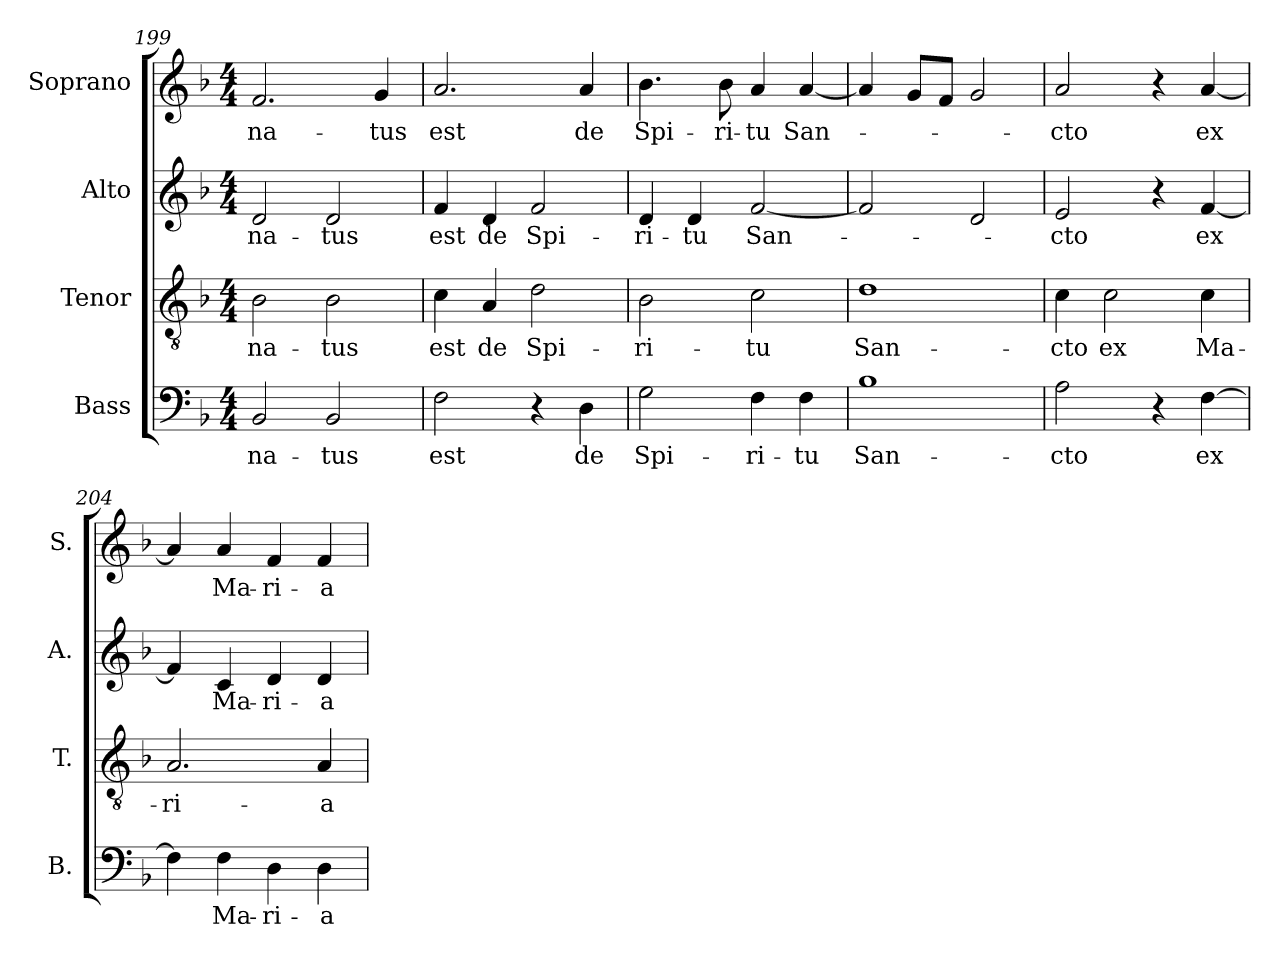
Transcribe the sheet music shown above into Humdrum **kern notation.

**kern	**text	**kern	**text	**kern	**text	**kern	**text
*part4	*part4	*part3	*part3	*part2	*part2	*part1	*part1
*staff4	*staff4	*staff3	*staff3	*staff2	*staff2	*staff1	*staff1
*I"Bass	*	*I"Tenor	*	*I"Alto	*	*I"Soprano	*
*I'B.	*	*I'T.	*	*I'A.	*	*I'S.	*
*clefF4	*	*clefGv2	*	*clefG2	*	*clefG2	*
*	*	*ITrd7c12	*	*	*	*	*
*k[b-]	*	*k[b-]	*	*k[b-]	*	*k[b-]	*
*F:	*	*F:	*	*F:	*	*F:	*
*M4/4	*	*M4/4	*	*M4/4	*	*M4/4	*
=199	=199	=199	=199	=199	=199	=199	=199
!	!LO:LY:b:color=#000000	!	!	!	!	!	!
!	!	!	!LO:LY:b:color=#000000	!	!	!	!
!	!	!	!	!	!LO:LY:b:color=#000000	!	!
!	!	!	!	!	!	!	!LO:LY:b:color=#000000
2BB-i/	-na-	2BB-i\	-na-	2di/	na-	2.fi/	-na-
!	!LO:LY:b:color=#000000	!	!	!	!	!	!
!	!	!	!LO:LY:b:color=#000000	!	!	!	!
!	!	!	!	!	!LO:LY:b:color=#000000	!	!
2BB-i/	-tus	2BB-i\	-tus	2di/	-tus	.	.
!	!	!	!	!	!	!	!LO:LY:b:color=#000000
.	.	.	.	.	.	4gi/	-tus
=200	=200	=200	=200	=200	=200	=200	=200
!	!LO:LY:b:color=#000000	!	!	!	!	!	!
!	!	!	!LO:LY:b:color=#000000	!	!	!	!
!	!	!	!	!	!LO:LY:b:color=#000000	!	!
!	!	!	!	!	!	!	!LO:LY:b:color=#000000
2Fi\	est	4Ci\	est	4fi/	est	2.ai/	est
!	!	!	!LO:LY:b:color=#000000	!	!	!	!
!	!	!	!	!	!LO:LY:b:color=#000000	!	!
.	.	4AAi/	de	4di/	de	.	.
!	!	!	!LO:LY:b:color=#000000	!	!	!	!
!	!	!	!	!	!LO:LY:b:color=#000000	!	!
4r	.	2Di\	Spi-	2fi/	Spi-	.	.
!	!LO:LY:b:color=#000000	!	!	!	!	!	!
!	!	!	!	!	!	!	!LO:LY:b:color=#000000
4Di\	de	.	.	.	.	4ai/	de
=201	=201	=201	=201	=201	=201	=201	=201
!	!LO:LY:b:color=#000000	!	!	!	!	!	!
!	!	!	!LO:LY:b:color=#000000	!	!	!	!
!	!	!	!	!	!LO:LY:b:color=#000000	!	!
!	!	!	!	!	!	!	!LO:LY:b:color=#000000
2Gi\	Spi-	2BB-i\	-ri-	4di/	-ri-	4.b-i\	Spi-
!	!	!	!	!	!LO:LY:b:color=#000000	!	!
.	.	.	.	4di/	-tu	.	.
!	!	!	!	!	!	!	!LO:LY:b:color=#000000
.	.	.	.	.	.	8b-i\	-ri-
!	!LO:LY:b:color=#000000	!	!	!	!	!	!
!	!	!	!LO:LY:b:color=#000000	!	!	!	!
!	!	!	!	!	!LO:LY:b:color=#000000	!	!
!	!	!	!	!	!	!	!LO:LY:b:color=#000000
4Fi\	-ri-	2Ci\	-tu	[2fi/	San-	4ai/	-tu
!	!LO:LY:b:color=#000000	!	!	!	!	!	!
!	!	!	!	!	!	!	!LO:LY:b:color=#000000
4Fi\	-tu	.	.	.	.	[4ai/	San-
=202	=202	=202	=202	=202	=202	=202	=202
!	!LO:LY:b:color=#000000	!	!	!	!	!	!
!	!	!	!LO:LY:b:color=#000000	!	!	!	!
1B-i	San-	1Di	San-	2fi/]	.	4ai/]	.
.	.	.	.	.	.	8gi/L	.
.	.	.	.	.	.	8fi/J	.
.	.	.	.	2di/	.	2gi/	.
=203	=203	=203	=203	=203	=203	=203	=203
!	!LO:LY:b:color=#000000	!	!	!	!	!	!
!	!	!	!LO:LY:b:color=#000000	!	!	!	!
!	!	!	!	!	!LO:LY:b:color=#000000	!	!
!	!	!	!	!	!	!	!LO:LY:b:color=#000000
2Ai\	-cto	4Ci\	-cto	2ei/	-cto	2ai/	-cto
!	!	!	!LO:LY:b:color=#000000	!	!	!	!
.	.	2Ci\	ex	.	.	.	.
4r	.	.	.	4r	.	4r	.
!	!LO:LY:b:color=#000000	!	!	!	!	!	!
!	!	!	!LO:LY:b:color=#000000	!	!	!	!
!	!	!	!	!	!LO:LY:b:color=#000000	!	!
!	!	!	!	!	!	!	!LO:LY:b:color=#000000
[4Fi\	ex	4Ci\	Ma-	[4fi/	ex	[4ai/	ex
!!LO:PB:g=z
=204	=204	=204	=204	=204	=204	=204	=204
!	!	!	!LO:LY:b:color=#000000	!	!	!	!
4Fi\]	.	2.AAi/	-ri-	4fi/]	.	4ai/]	.
!	!LO:LY:b:color=#000000	!	!	!	!	!	!
!	!	!	!	!	!LO:LY:b:color=#000000	!	!
!	!	!	!	!	!	!	!LO:LY:b:color=#000000
4Fi\	Ma-	.	.	4ci/	Ma-	4ai/	Ma-
!	!LO:LY:b:color=#000000	!	!	!	!	!	!
!	!	!	!	!	!LO:LY:b:color=#000000	!	!
!	!	!	!	!	!	!	!LO:LY:b:color=#000000
4Di\	-ri-	.	.	4di/	-ri-	4fi/	-ri-
!	!LO:LY:b:color=#000000	!	!	!	!	!	!
!	!	!	!LO:LY:b:color=#000000	!	!	!	!
!	!	!	!	!	!LO:LY:b:color=#000000	!	!
!	!	!	!	!	!	!	!LO:LY:b:color=#000000
4Di\	-a	4AAi/	-a	4di/	-a	4fi/	-a
=	=	=	=	=	=	=	=
*-	*-	*-	*-	*-	*-	*-	*-
